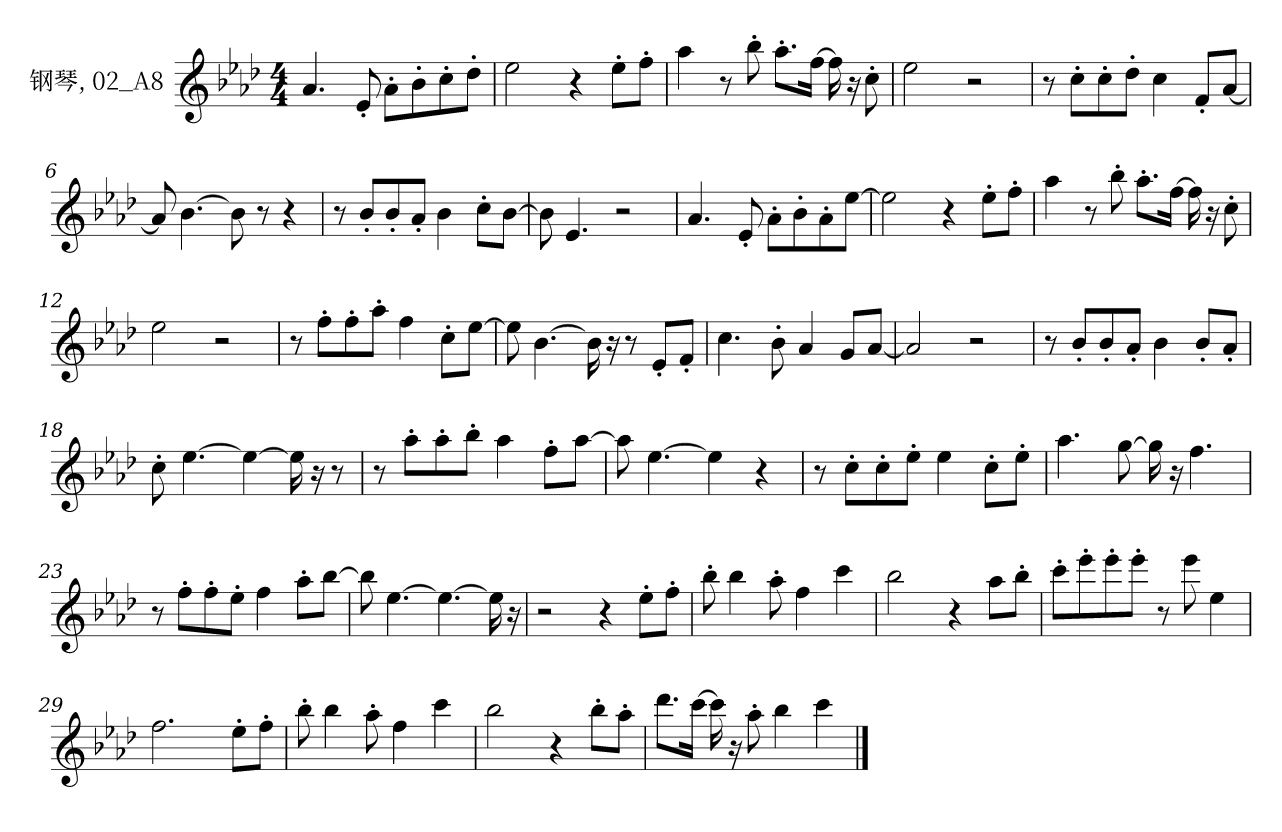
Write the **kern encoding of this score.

**kern
*part1
*staff1
*I"钢琴, 02_A8
*clefG2
*k[b-e-a-d-]
*M4/4
*MM120
=1
4.a-/
8e-'/
8a-'\L
8b-'\
8cc'\
8dd-'\J
=2
2ee-\
4r
8ee-'\L
8ff'\J
=3
4aa-\
8r
8bb-'\
8.aa-'\L
[16ff\Jk
16ff\]
16r
8cc'\
=4
2ee-\
2r
=5
8r
8cc'\L
8cc'\
8dd-'\J
4cc\
8f'/L
[8a-/J
=6
8a-/]
[4.b-\
8b-\]
8r
4r
!!LO:LB:g=z
=7
8r
8b-'/L
8b-'/
8a-'/J
4b-\
8cc'\L
[8b-\J
=8
8b-\]
4.e-/
2r
=9
4.a-/
8e-'/
8a-'\L
8b-'\
8a-'\
[8ee-\J
=10
2ee-\]
4r
8ee-'\L
8ff'\J
=11
4aa-\
8r
8bb-'\
8.aa-'\L
[16ff\Jk
16ff\]
16r
8cc'\
=12
2ee-\
2r
=13
8r
8ff'\L
8ff'\
8aa-'\J
4ff\
8cc'\L
[8ee-\J
!!LO:LB:g=z
=14
8ee-\]
[4.b-\
16b-\]
16r
8r
8e-'/L
8f'/J
=15
4.cc\
8b-'\
4a-/
8g/L
[8a-/J
=16
2a-/]
2r
=17
8r
8b-'/L
8b-'/
8a-'/J
4b-\
8b-'/L
8a-'/J
=18
8cc'\
[4.ee-\
4ee-\_
16ee-\]
16r
8r
=19
8r
8aa-'\L
8aa-'\
8bb-'\J
4aa-\
8ff'\L
[8aa-\J
!!LO:LB:g=z
=20
8aa-\]
[4.ee-\
4ee-\]
4r
=21
8r
8cc'\L
8cc'\
8ee-'\J
4ee-\
8cc'\L
8ee-'\J
=22
4.aa-\
[8gg\
16gg\]
16r
4.ff\
=23
8r
8ff'\L
8ff'\
8ee-'\J
4ff\
8aa-'\L
[8bb-\J
=24
8bb-\]
[4.ee-\
4.ee-\_
16ee-\]
16r
=25
2r
4r
8ee-'\L
8ff'\J
!!LO:LB:g=z
=26
8bb-'\
4bb-\
8aa-'\
4ff\
4ccc\
=27
2bb-\
4r
8aa-\L
8bb-'\J
=28
8ccc'\L
8eee-'\
8eee-'\
8eee-'\J
8r
8eee-\
4ee-\
=29
2.ff\
8ee-'\L
8ff'\J
=30
8bb-'\
4bb-\
8aa-'\
4ff\
4ccc\
=31
2bb-\
4r
8bb-'\L
8aa-'\J
!!LO:LB:g=z
=32
8.ddd-\L
[16ccc\Jk
16ccc\]
16r
8aa-'\
4bb-\
4ccc\
==
*-
